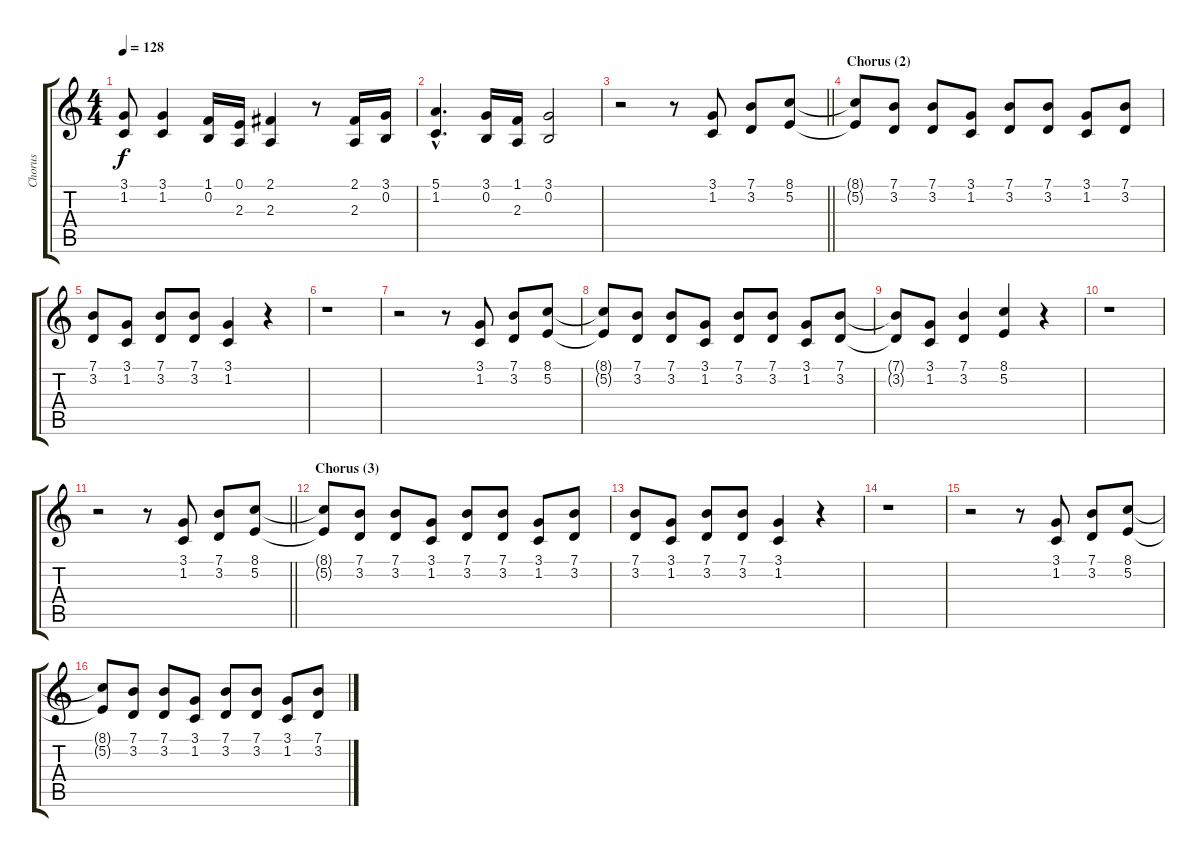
\track ("Chorus" "Chorus") {instrument sopranosax}
\staff {score tabs}
\tuning (E4 B3 G3 D3 A2 E2) {hide}
\ts (4 4)
\tempo 128
\clef g2
\ks aminor
(3.1 1.2).8{dy f} (3.1 1.2).4 (1.1 0.2).16 (0.1 2.3).16 (2.1 2.3).4 r.8 (2.1 2.3).16 (3.1 0.2).16 |
(5.1{hac} 1.2{hac}).4{d} (3.1 0.2).16 (1.1 2.3).16 (3.1 0.2).2 |
\barLineRight lightlight
r.2 r.8 (3.1 1.2).8 (7.1 3.2).8 (8.1 5.2).8 |
\section ("" "Chorus (2)")
(8.1{t} 5.2{t}).8 (7.1 3.2).8 (7.1 3.2).8 (3.1 1.2).8 (7.1 3.2).8 (7.1 3.2).8 (3.1 1.2).8 (7.1 3.2).8 |
(7.1 3.2).8 (3.1 1.2).8 (7.1 3.2).8 (7.1 3.2).8 (3.1 1.2).4 r.4 |
r.1 |
r.2 r.8 (3.1 1.2).8 (7.1 3.2).8 (8.1 5.2).8 |
(8.1{t} 5.2{t}).8 (7.1 3.2).8 (7.1 3.2).8 (3.1 1.2).8 (7.1 3.2).8 (7.1 3.2).8 (3.1 1.2).8 (7.1 3.2).8 |
(7.1{t} 3.2{t}).8 (3.1 1.2).8 (7.1 3.2).4 (8.1 5.2).4 r.4 |
r.1 |
\barLineRight lightlight
r.2 r.8 (3.1 1.2).8 (7.1 3.2).8 (8.1 5.2).8 |
\section ("" "Chorus (3)")
(8.1{t} 5.2{t}).8 (7.1 3.2).8 (7.1 3.2).8 (3.1 1.2).8 (7.1 3.2).8 (7.1 3.2).8 (3.1 1.2).8 (7.1 3.2).8 |
(7.1 3.2).8 (3.1 1.2).8 (7.1 3.2).8 (7.1 3.2).8 (3.1 1.2).4 r.4 |
r.1 |
r.2 r.8 (3.1 1.2).8 (7.1 3.2).8 (8.1 5.2).8 |
(8.1{t} 5.2{t}).8 (7.1 3.2).8 (7.1 3.2).8 (3.1 1.2).8 (7.1 3.2).8 (7.1 3.2).8 (3.1 1.2).8 (7.1 3.2).8
